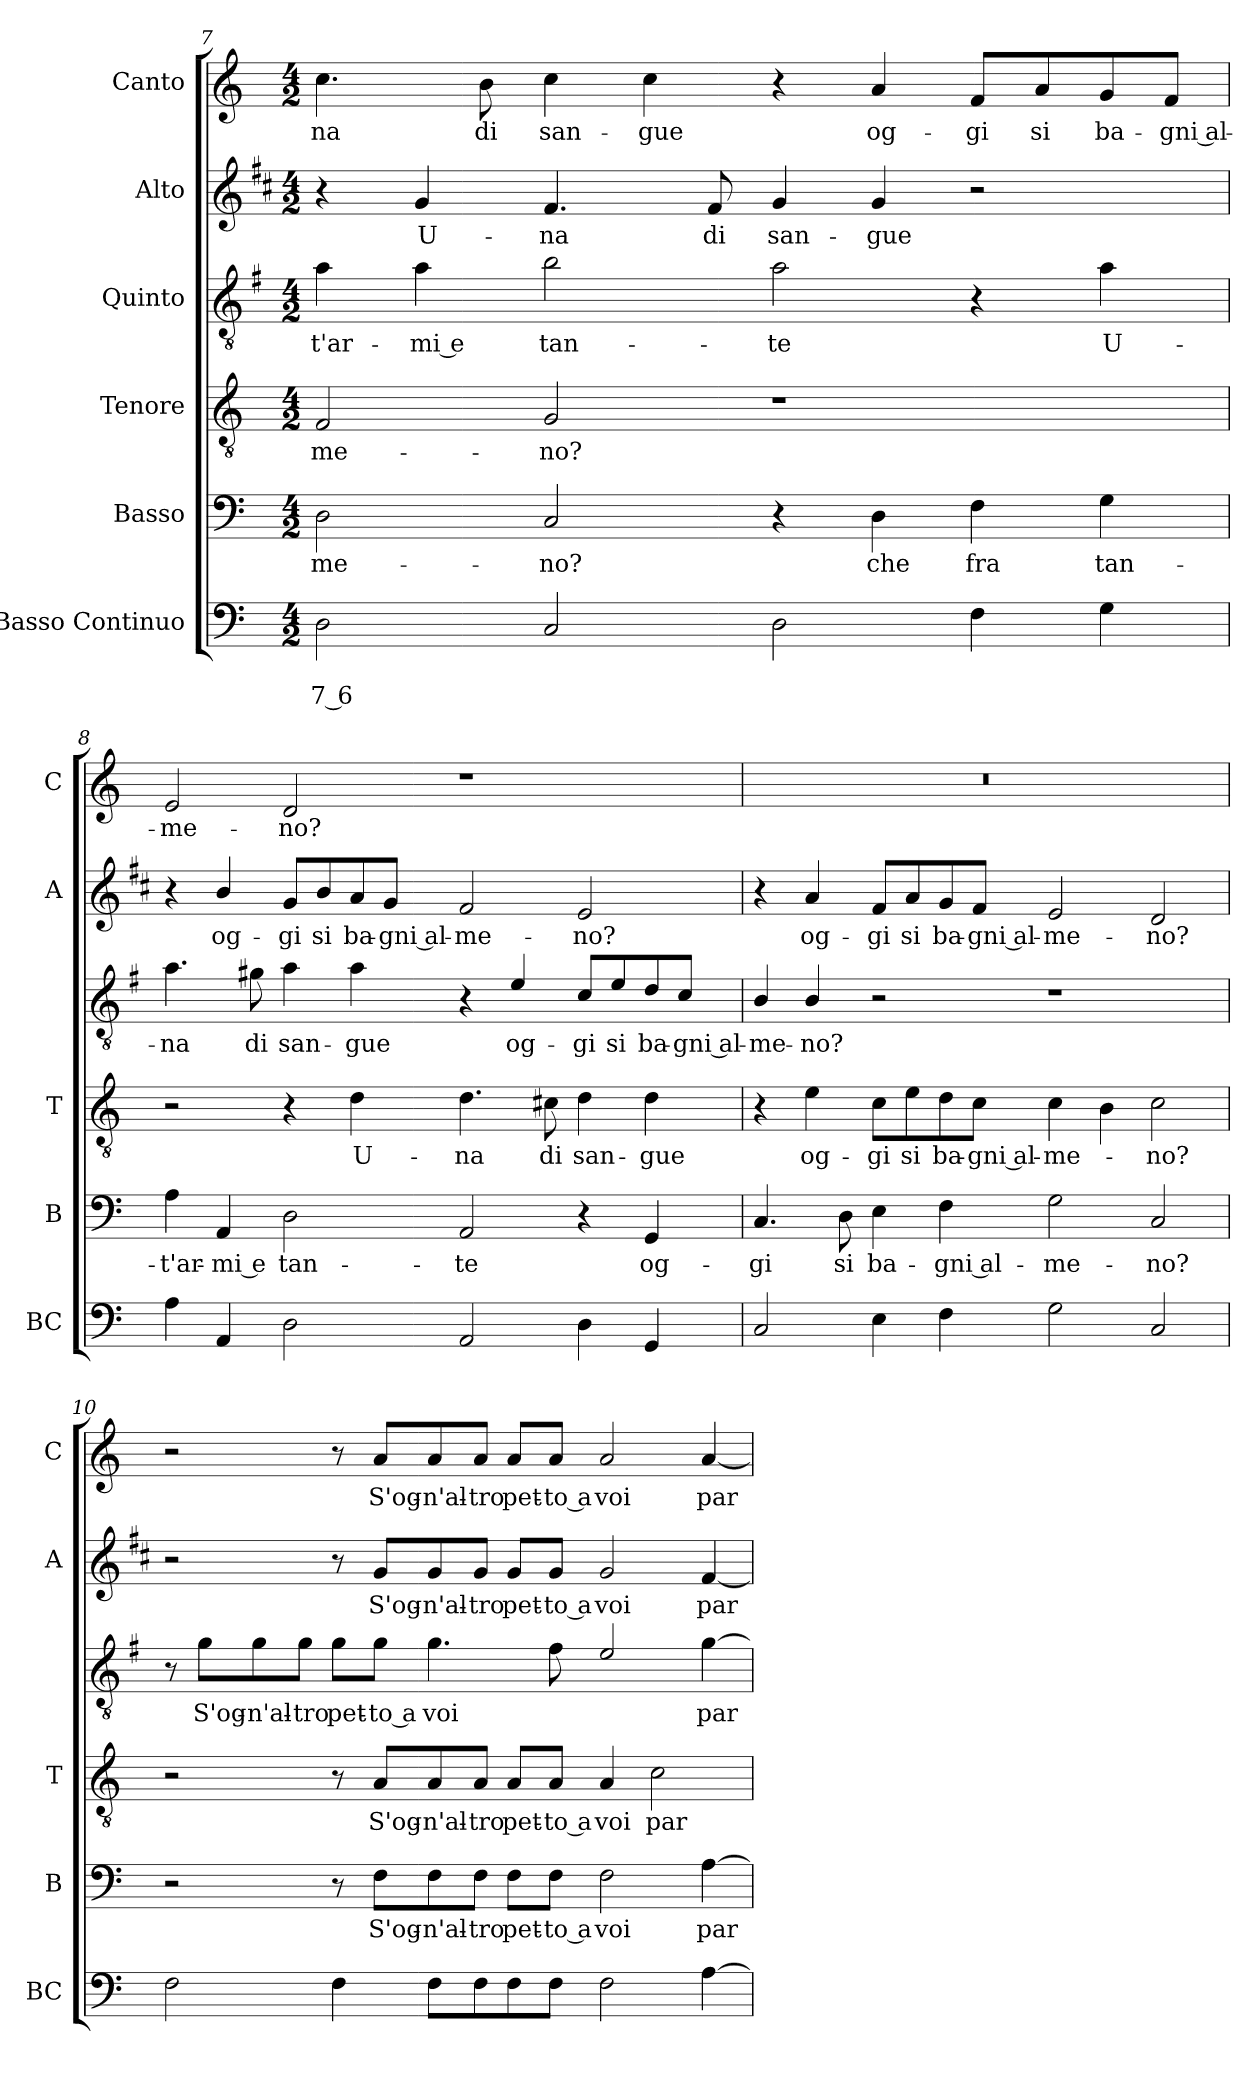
**kern	**text	**text	**kern	**text	**kern	**text	**kern	**text	**kern	**text	**kern	**text
*part6	*part6	*part6	*part5	*part5	*part4	*part4	*part3	*part3	*part2	*part2	*part1	*part1
*staff6	*staff6	*staff6	*staff5	*staff5	*staff4	*staff4	*staff3	*staff3	*staff2	*staff2	*staff1	*staff1
*I"Basso Continuo	*	*	*I"Basso	*	*I"Tenore	*	*I"Quinto	*	*I"Alto	*	*I"Canto	*
*I'BC	*	*	*I'B	*	*I'T	*	*	*	*I'A	*	*I'C	*
!!LO:PB:g=z
*clefF4	*	*	*clefF4	*	*clefGv2	*	*clefGv2	*	*clefG2	*	*clefG2	*
*	*	*	*	*	*	*	*ITrd4c7	*	*ITrd1c2	*	*	*
*k[]	*	*	*k[]	*	*k[]	*	*k[]	*	*k[]	*	*k[]	*
*C:	*	*	*C:	*	*C:	*	*C:	*	*C:	*	*C:	*
*M4/2	*	*	*M4/2	*	*M4/2	*	*M4/2	*	*M4/2	*	*M4/2	*
=7	=7	=7	=7	=7	=7	=7	=7	=7	=7	=7	=7	=7
!	!	!LO:LY:b	!	!LO:LY:b	!	!LO:LY:b	!	!LO:LY:b	!	!	!	!LO:LY:b
2D\	.	7 6	2D\	-me-	2F/	-me-	4d\	-t'ar-	4r	.	4.cc\	-na
!	!	!	!	!	!	!	!	!LO:LY:b	!	!LO:LY:b	!	!
.	.	.	.	.	.	.	4d\	-mi e	4f/	U-	.	.
!	!	!	!	!	!	!	!	!	!	!	!	!LO:LY:b
.	.	.	.	.	.	.	.	.	.	.	8b\	di
!	!	!	!	!LO:LY:b	!	!LO:LY:b	!	!LO:LY:b	!	!LO:LY:b	!	!LO:LY:b
2C/	.	.	2C/	-no?	2G/	-no?	2e\	tan-	4.e/	-na	4cc\	san-
!	!	!	!	!	!	!	!	!	!	!	!	!LO:LY:b
.	.	.	.	.	.	.	.	.	.	.	4cc\	-gue
!	!	!	!	!	!	!	!	!	!	!LO:LY:b	!	!
.	.	.	.	.	.	.	.	.	8e/	di	.	.
!	!	!	!	!	!	!	!	!LO:LY:b	!	!LO:LY:b	!	!
2D\	.	.	4r	.	1r	.	2d\	-te	4f/	san-	4r	.
!	!	!	!	!LO:LY:b	!	!	!	!	!	!LO:LY:b	!	!LO:LY:b
.	.	.	4D\	che	.	.	.	.	4f/	-gue	4a/	og-
!	!	!	!	!LO:LY:b	!	!	!	!	!	!	!	!LO:LY:b
4F\	.	.	4F\	fra	.	.	4r	.	2r	.	8f/L	-gi
!	!	!	!	!	!	!	!	!	!	!	!	!LO:LY:b
.	.	.	.	.	.	.	.	.	.	.	8a/	si
!	!	!	!	!LO:LY:b	!	!	!	!LO:LY:b	!	!	!	!LO:LY:b
4G\	.	.	4G\	tan-	.	.	4d\	U-	.	.	8g/	ba-
!	!	!	!	!	!	!	!	!	!	!	!	!LO:LY:b
.	.	.	.	.	.	.	.	.	.	.	8f/J	-gni al-
=8	=8	=8	=8	=8	=8	=8	=8	=8	=8	=8	=8	=8
!	!	!	!	!LO:LY:b	!	!	!	!LO:LY:b	!	!	!	!LO:LY:b
4A\	.	.	4A\	-t'ar-	2r	.	4.d\	-na	4r	.	2e/	-me-
!	!	!	!	!LO:LY:b	!	!	!	!	!	!LO:LY:b	!	!
4AA/	.	.	4AA/	-mi e	.	.	.	.	4a/	og-	.	.
!	!	!	!	!	!	!	!	!LO:LY:b	!	!	!	!
.	.	.	.	.	.	.	8c#X\	di	.	.	.	.
!	!	!	!	!LO:LY:b	!	!	!	!LO:LY:b	!	!LO:LY:b	!	!LO:LY:b
2D\	.	.	2D\	tan-	4r	.	4d\	san-	8f/L	-gi	2d/	-no?
!	!	!	!	!	!	!	!	!	!	!LO:LY:b	!	!
.	.	.	.	.	.	.	.	.	8a/	si	.	.
!	!	!	!	!	!	!LO:LY:b	!	!LO:LY:b	!	!LO:LY:b	!	!
.	.	.	.	.	4d\	U-	4d\	-gue	8g/	ba-	.	.
!	!	!	!	!	!	!	!	!	!	!LO:LY:b	!	!
.	.	.	.	.	.	.	.	.	8f/J	-gni al-	.	.
!	!	!	!	!LO:LY:b	!	!LO:LY:b	!	!	!	!LO:LY:b	!	!
2AA/	.	.	2AA/	-te	4.d\	-na	4r	.	2e/	-me-	1r	.
!	!	!	!	!	!	!	!	!LO:LY:b	!	!	!	!
.	.	.	.	.	.	.	4A/	og-	.	.	.	.
!	!	!	!	!	!	!LO:LY:b	!	!	!	!	!	!
.	.	.	.	.	8c#X\	di	.	.	.	.	.	.
!	!	!	!	!	!	!LO:LY:b	!	!LO:LY:b	!	!LO:LY:b	!	!
4D\	.	.	4r	.	4d\	san-	8F/L	-gi	2d/	-no?	.	.
!	!	!	!	!	!	!	!	!LO:LY:b	!	!	!	!
.	.	.	.	.	.	.	8A/	si	.	.	.	.
!	!	!	!	!LO:LY:b	!	!LO:LY:b	!	!LO:LY:b	!	!	!	!
4GG/	.	.	4GG/	og-	4d\	-gue	8G/	ba-	.	.	.	.
!	!	!	!	!	!	!	!	!LO:LY:b	!	!	!	!
.	.	.	.	.	.	.	8F/J	-gni al-	.	.	.	.
=9	=9	=9	=9	=9	=9	=9	=9	=9	=9	=9	=9	=9
!	!	!	!	!LO:LY:b	!	!	!	!LO:LY:b	!	!	!	!
2C/	.	.	4.C/	-gi	4r	.	4E/	-me-	4r	.	0r	.
!	!	!	!	!	!	!LO:LY:b	!	!LO:LY:b	!	!LO:LY:b	!	!
.	.	.	.	.	4e\	og-	4E/	-no?	4g/	og-	.	.
!	!	!	!	!LO:LY:b	!	!	!	!	!	!	!	!
.	.	.	8D\	si	.	.	.	.	.	.	.	.
!	!	!	!	!LO:LY:b	!	!LO:LY:b	!	!	!	!LO:LY:b	!	!
4E\	.	.	4E\	ba-	8c\L	-gi	2r	.	8e/L	-gi	.	.
!	!	!	!	!	!	!LO:LY:b	!	!	!	!LO:LY:b	!	!
.	.	.	.	.	8e\	si	.	.	8g/	si	.	.
!	!	!	!	!LO:LY:b	!	!LO:LY:b	!	!	!	!LO:LY:b	!	!
4F\	.	.	4F\	-gni al-	8d\	ba-	.	.	8f/	ba-	.	.
!	!	!	!	!	!	!LO:LY:b	!	!	!	!LO:LY:b	!	!
.	.	.	.	.	8c\J	-gni al-	.	.	8e/J	-gni al-	.	.
!	!	!	!	!LO:LY:b	!	!LO:LY:b	!	!	!	!LO:LY:b	!	!
2G\	.	.	2G\	-me-	4c\	-me-	1r	.	2d/	-me-	.	.
.	.	.	.	.	4B\	.	.	.	.	.	.	.
!	!	!	!	!LO:LY:b	!	!LO:LY:b	!	!	!	!LO:LY:b	!	!
2C/	.	.	2C/	-no?	2c\	-no?	.	.	2c/	-no?	.	.
!!LO:LB:g=z
=10	=10	=10	=10	=10	=10	=10	=10	=10	=10	=10	=10	=10
2F\	.	.	2r	.	2r	.	8r	.	2r	.	2r	.
!	!	!	!	!	!	!	!	!LO:LY:b	!	!	!	!
.	.	.	.	.	.	.	8c\L	S'og-	.	.	.	.
!	!	!	!	!	!	!	!	!LO:LY:b	!	!	!	!
.	.	.	.	.	.	.	8c\	-n'al-	.	.	.	.
!	!	!	!	!	!	!	!	!LO:LY:b	!	!	!	!
.	.	.	.	.	.	.	8c\J	-tro	.	.	.	.
!	!	!	!	!	!	!	!	!LO:LY:b	!	!	!	!
4F\	.	.	8r	.	8r	.	8c\L	pet-	8r	.	8r	.
!	!	!	!	!LO:LY:b	!	!LO:LY:b	!	!LO:LY:b	!	!LO:LY:b	!	!LO:LY:b
.	.	.	8F\L	S'og-	8A/L	S'og-	8c\J	-to a	8f/L	S'og-	8a/L	S'og-
!	!	!	!	!LO:LY:b	!	!LO:LY:b	!	!LO:LY:b	!	!LO:LY:b	!	!LO:LY:b
8F\L	.	.	8F\	-n'al-	8A/	-n'al-	4.c\	voi	8f/	-n'al-	8a/	-n'al-
!	!	!	!	!LO:LY:b	!	!LO:LY:b	!	!	!	!LO:LY:b	!	!LO:LY:b
8F\	.	.	8F\J	-tro	8A/J	-tro	.	.	8f/J	-tro	8a/J	-tro
!	!	!	!	!LO:LY:b	!	!LO:LY:b	!	!	!	!LO:LY:b	!	!LO:LY:b
8F\	.	.	8F\L	pet-	8A/L	pet-	.	.	8f/L	pet-	8a/L	pet-
!	!	!	!	!LO:LY:b	!	!LO:LY:b	!	!	!	!LO:LY:b	!	!LO:LY:b
8F\J	.	.	8F\J	-to a	8A/J	-to a	8B\	.	8f/J	-to a	8a/J	-to a
!	!	!	!	!LO:LY:b	!	!LO:LY:b	!	!	!	!LO:LY:b	!	!LO:LY:b
2F\	.	.	2F\	voi	4A/	voi	2A/	.	2f/	voi	2a/	voi
!	!	!	!	!	!	!LO:LY:b	!	!	!	!	!	!
.	.	.	.	.	2c\	par	.	.	.	.	.	.
!	!	!	!	!LO:LY:b	!	!	!	!LO:LY:b	!	!LO:LY:b	!	!LO:LY:b
[4A\	.	.	[4A\	par	.	.	[4c\	par	[4e/	par	[4a/	par
=	=	=	=	=	=	=	=	=	=	=	=	=
*-	*-	*-	*-	*-	*-	*-	*-	*-	*-	*-	*-	*-
